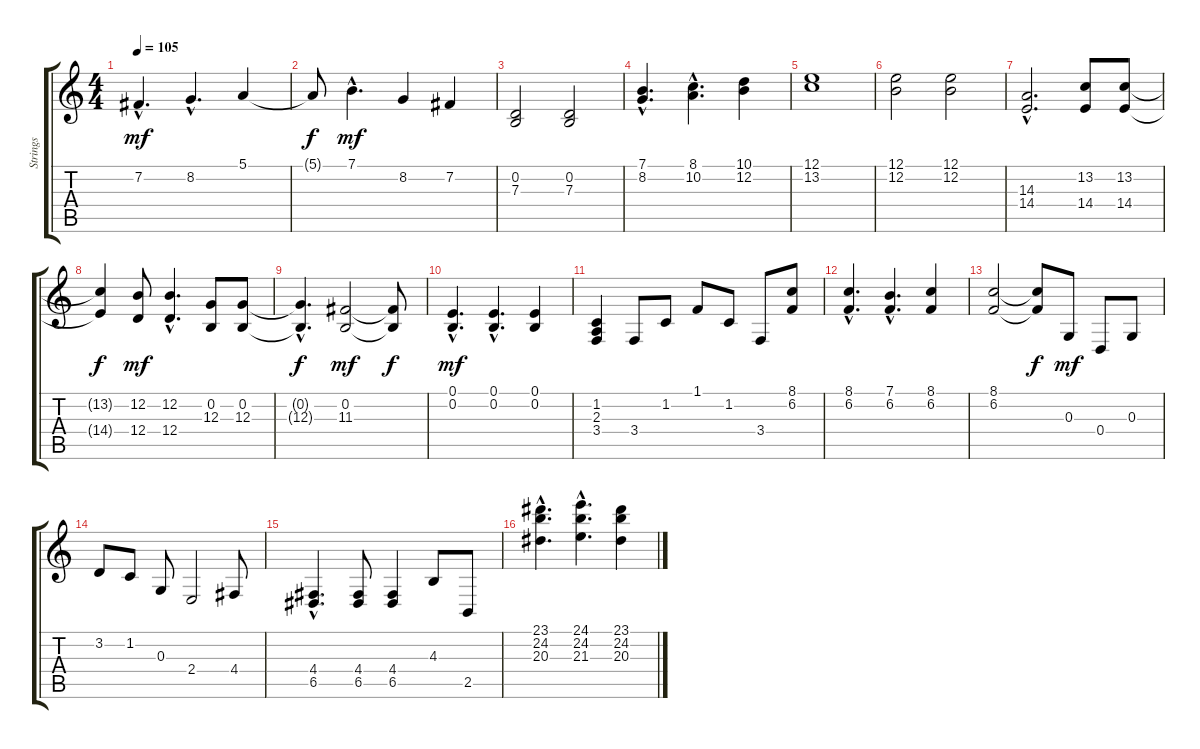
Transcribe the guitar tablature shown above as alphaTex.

\track ("Strings" "Strings") {instrument synthstrings1}
\staff {score tabs}
\tuning (E4 B3 G3 D3 A2 E2) {hide}
\ts (4 4)
\tempo 105
\clef g2
\ks c
7.2{hac}.4{d dy mf} 8.2{hac}.4{d} 5.1.4 |
5.1{t}.8{dy f} 7.1{hac}.4{d dy mf} 8.2.4 7.2.4 |
(0.2 7.3).2{volume 10} (0.2 7.3).2 |
(7.1{hac} 8.2{hac}).4{d} (8.1{hac} 10.2{hac}).4{d} (10.1 12.2).4 |
(12.1 13.2).1 |
(12.1 12.2).2 (12.1 12.2).2 |
(14.3{hac} 14.4{hac}).2{d} (13.2 14.4).8 (13.2 14.4).8 |
(13.2{t} 14.4{t}).4{dy f} (12.2 12.4).8{dy mf} (12.2{hac} 12.4{hac}).4{d} (0.2 12.3).8 (0.2 12.3).8 |
(0.2{hac t} 12.3{hac t}).4{d dy f} (0.2 11.3).2{dy mf} (0.2{t} 11.3{t}).8{dy f} |
(0.1{hac} 0.2{hac}).4{d dy mf} (0.1{hac} 0.2{hac}).4{d} (0.1 0.2).4 |
(1.2 2.3 3.4).4 3.4.8 1.2.8 1.1.8 1.2.8 3.4.8 (8.1 6.2).8 |
(8.1{hac} 6.2{hac}).4{d} (7.1{hac} 6.2{hac}).4{d} (8.1 6.2).4 |
(8.1 6.2).2 (8.1{t} 6.2{t}).8{dy f} 0.3.8{dy mf} 0.4.8 0.3.8 |
3.2.8 1.2.8 0.3.8 2.4.2 4.4.8 |
(4.4{hac} 6.5{hac}).4{d} (4.4 6.5).8 (4.4 6.5).4 4.3.8 2.5.8 |
(23.1{hac} 24.2{hac} 20.3{hac}).4{d} (24.1{hac} 24.2{hac} 21.3{hac}).4{d} (23.1 24.2 20.3).4
